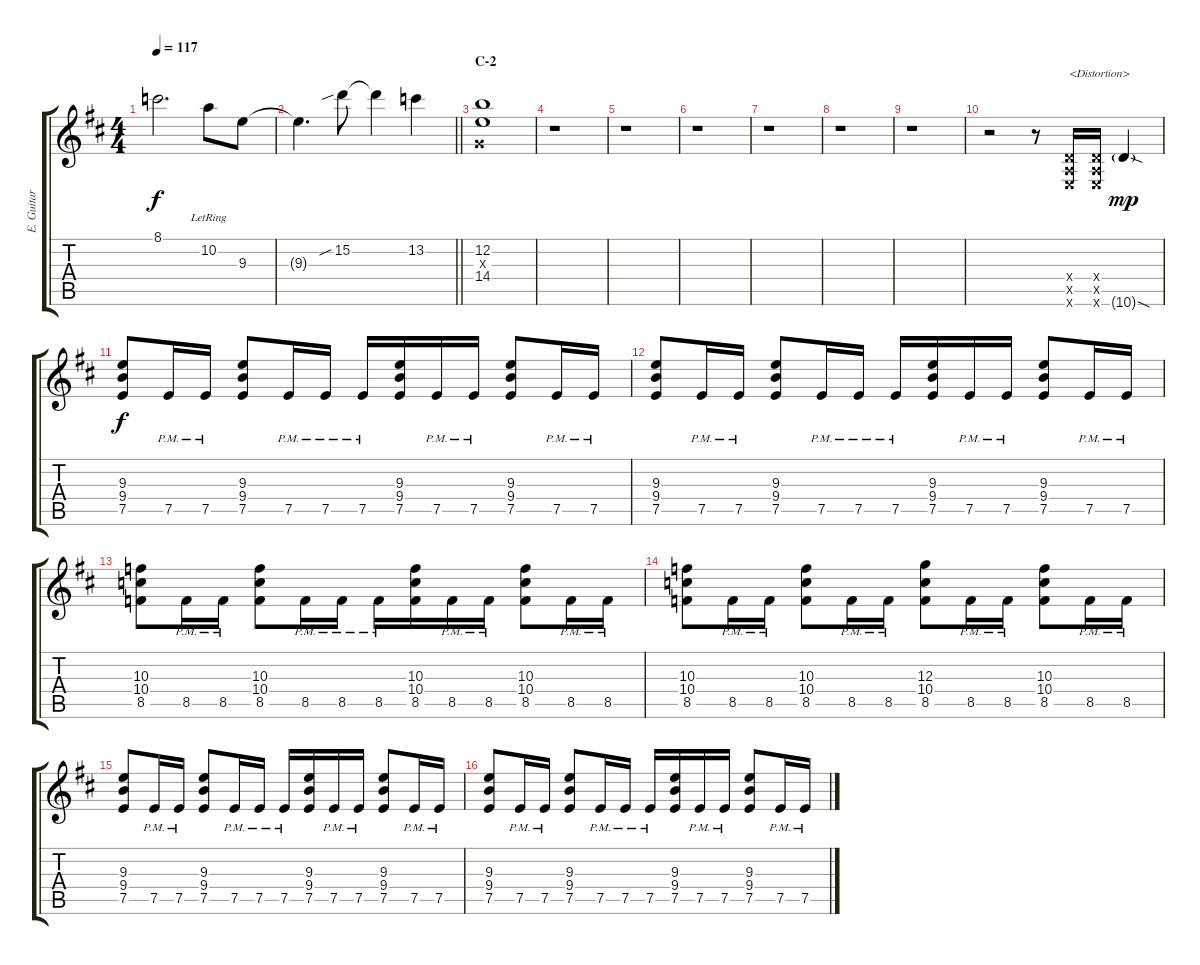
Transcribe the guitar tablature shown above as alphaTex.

\track ("E. Guitar I" "E. Guitar ") {instrument electricguitarclean}
\staff {score tabs}
\tuning (E4 B3 G3 D3 A2 E2) {hide}
\ts (4 4)
\tempo 117
\clef g2
\ks d
8.1{t}.2{d dy f} 10.2{lr}.8 9.3.8 |
\barLineRight lightlight
9.3{t}.4{d} 15.2{sib}.8 15.2{t}.4 13.2.4 |
\section ("" "C-2")
(12.2 0.3{x} 14.4).1 |
r.1 |
r.1 |
r.1 |
r.1 |
r.1 |
r.1 |
r.2 r.8 (0.4{x} 0.5{x} 0.6{x}).16{txt "<Distortion>" instrument overdrivenguitar} (0.4{x} 0.5{x} 0.6{x}).16 10.6{sod g}.4{dy mp} |
(9.3 9.4 7.5).8{dy f} 7.5{pm}.16 7.5{pm}.16 (9.3 9.4 7.5).8 7.5{pm}.16 7.5{pm}.16 7.5{pm}.16 (9.3 9.4 7.5).16 7.5{pm}.16 7.5{pm}.16 (9.3 9.4 7.5).8 7.5{pm}.16 7.5{pm}.16 |
(9.3 9.4 7.5).8 7.5{pm}.16 7.5{pm}.16 (9.3 9.4 7.5).8 7.5{pm}.16 7.5{pm}.16 7.5{pm}.16 (9.3 9.4 7.5).16 7.5{pm}.16 7.5{pm}.16 (9.3 9.4 7.5).8 7.5{pm}.16 7.5{pm}.16 |
(10.3 10.4 8.5).8 8.5{pm}.16 8.5{pm}.16 (10.3 10.4 8.5).8 8.5{pm}.16 8.5{pm}.16 8.5{pm}.16 (10.3 10.4 8.5).16 8.5{pm}.16 8.5{pm}.16 (10.3 10.4 8.5).8 8.5{pm}.16 8.5{pm}.16 |
(10.3 10.4 8.5).8 8.5{pm}.16 8.5{pm}.16 (10.3 10.4 8.5).8 8.5{pm}.16 8.5{pm}.16 (12.3 10.4 8.5).8 8.5{pm}.16 8.5{pm}.16 (10.3 10.4 8.5).8 8.5{pm}.16 8.5{pm}.16 |
(9.3 9.4 7.5).8 7.5{pm}.16 7.5{pm}.16 (9.3 9.4 7.5).8 7.5{pm}.16 7.5{pm}.16 7.5{pm}.16 (9.3 9.4 7.5).16 7.5{pm}.16 7.5{pm}.16 (9.3 9.4 7.5).8 7.5{pm}.16 7.5{pm}.16 |
(9.3 9.4 7.5).8 7.5{pm}.16 7.5{pm}.16 (9.3 9.4 7.5).8 7.5{pm}.16 7.5{pm}.16 7.5{pm}.16 (9.3 9.4 7.5).16 7.5{pm}.16 7.5{pm}.16 (9.3 9.4 7.5).8 7.5{pm}.16 7.5{pm}.16
